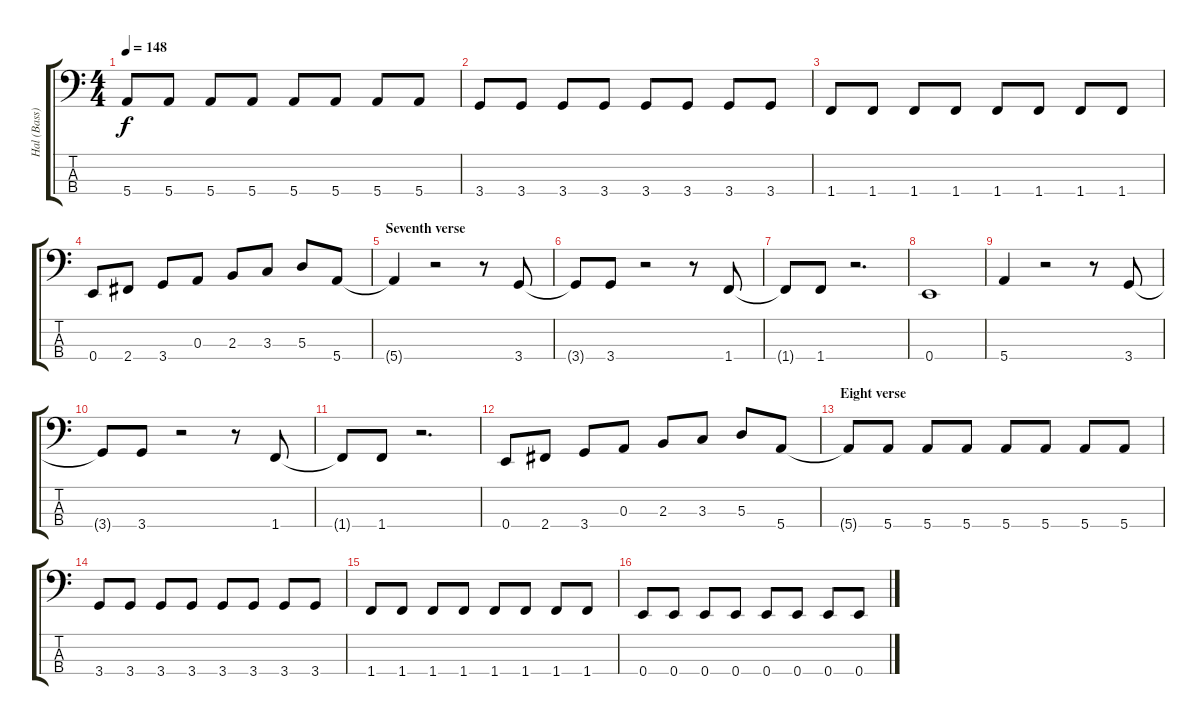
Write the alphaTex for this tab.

\track ("Hal (Bass)" "Hal (Bass)") {instrument electricbassfinger}
\staff {score tabs}
\tuning (G2 D2 A1 E1) {hide}
\ts (4 4)
\tempo 148
\clef f4
\ks c
5.4.8{dy f} 5.4.8 5.4.8 5.4.8 5.4.8 5.4.8 5.4.8 5.4.8 |
3.4.8 3.4.8 3.4.8 3.4.8 3.4.8 3.4.8 3.4.8 3.4.8 |
1.4.8 1.4.8 1.4.8 1.4.8 1.4.8 1.4.8 1.4.8 1.4.8 |
0.4.8 2.4.8 3.4.8 0.3.8 2.3.8 3.3.8 5.3.8 5.4.8 |
\section ("" "Seventh verse")
5.4{t}.4 r.2 r.8 3.4.8 |
3.4{t}.8 3.4.8 r.2 r.8 1.4.8 |
1.4{t}.8 1.4.8 r.2{d} |
0.4.1 |
5.4.4 r.2 r.8 3.4.8 |
3.4{t}.8 3.4.8 r.2 r.8 1.4.8 |
1.4{t}.8 1.4.8 r.2{d} |
0.4.8 2.4.8 3.4.8 0.3.8 2.3.8 3.3.8 5.3.8 5.4.8 |
\section ("" "Eight verse")
5.4{t}.8 5.4.8 5.4.8 5.4.8 5.4.8 5.4.8 5.4.8 5.4.8 |
3.4.8 3.4.8 3.4.8 3.4.8 3.4.8 3.4.8 3.4.8 3.4.8 |
1.4.8 1.4.8 1.4.8 1.4.8 1.4.8 1.4.8 1.4.8 1.4.8 |
0.4.8 0.4.8 0.4.8 0.4.8 0.4.8 0.4.8 0.4.8 0.4.8
